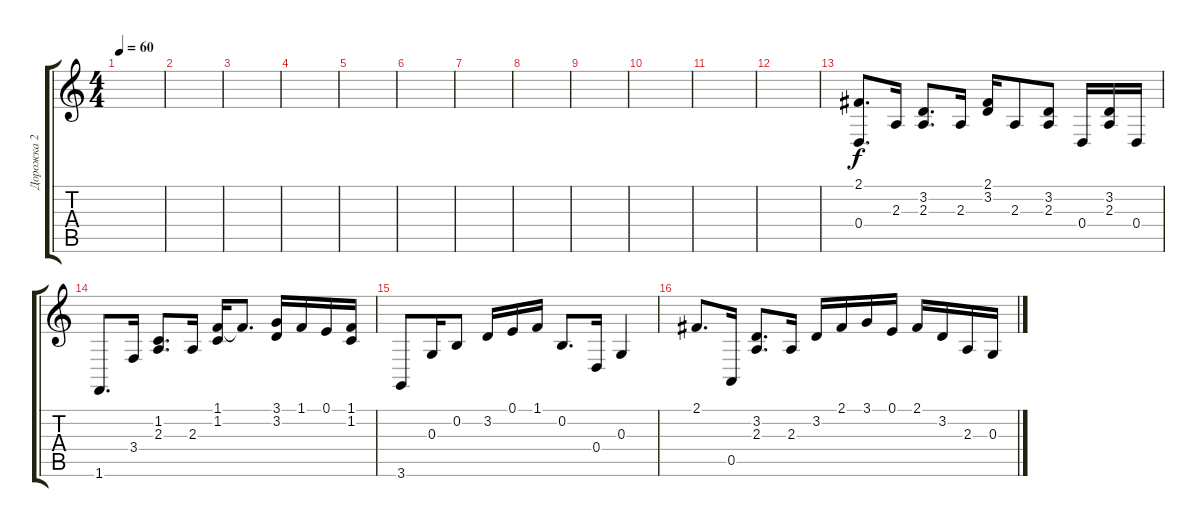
\track ("Дорожка 2" "Дорожка 2") {instrument electricgrandpiano}
\staff {score tabs}
\tuning (E4 B3 G3 D3 A2 E2) {hide}
\ts (4 4)
\tempo 60
\clef g2
\ks c
|
|
|
|
|
|
|
|
|
|
|
|
(2.1 0.4).8{d} 2.3.16 (3.2 2.3).8{d} 2.3.16 (2.1 3.2).16 2.3.8 (3.2 2.3).8 0.4.16 (3.2 2.3).16 0.4.16 |
1.6.8{d} 3.4.16 (1.2 2.3).8{d} 2.3.16 (1.1 1.2).16 1.1{t}.8{d} (3.1 3.2).16 1.1.16 0.1.16 (1.1 1.2).16 |
3.6.8 0.3.16 0.2.8 3.2.16 0.1.16 1.1.16 0.2.8{d} 0.4.16 0.3.4 |
2.1.8{d} 0.5.16 (3.2 2.3).8{d} 2.3.16 3.2.16 2.1.16 3.1.16 0.1.16 2.1.16 3.2.16 2.3.16 0.3.16
